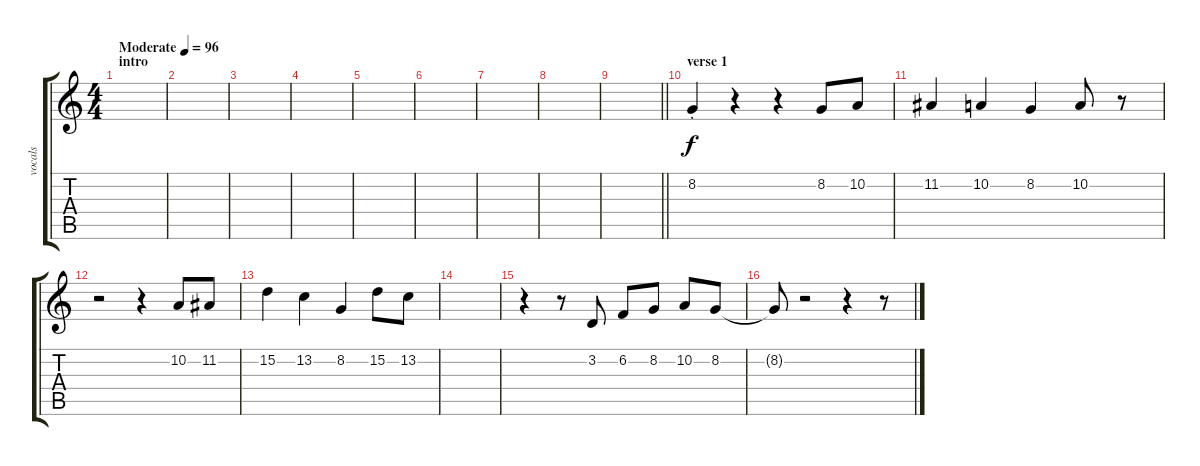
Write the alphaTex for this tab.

\track ("vocals" "vocals") {instrument trumpet}
\staff {score tabs}
\tuning (E4 B3 G3 D3 A2 E2) {hide}
\ts (4 4)
\section ("" "intro")
\tempo (96 "Moderate")
\clef g2
\ks c
|
|
|
|
|
|
|
|
\barLineRight lightlight
|
\section ("" "verse 1")
8.2{st}.4 r.4 r.4 8.2.8 10.2.8 |
11.2.4 10.2.4 8.2.4 10.2.8 r.8 |
r.2 r.4 10.2.8 11.2.8 |
15.2.4 13.2.4 8.2.4 15.2.8 13.2.8 |
|
r.4 r.8 3.2.8 6.2.8 8.2.8 10.2.8 8.2.8 |
8.2{t}.8 r.2 r.4 r.8
